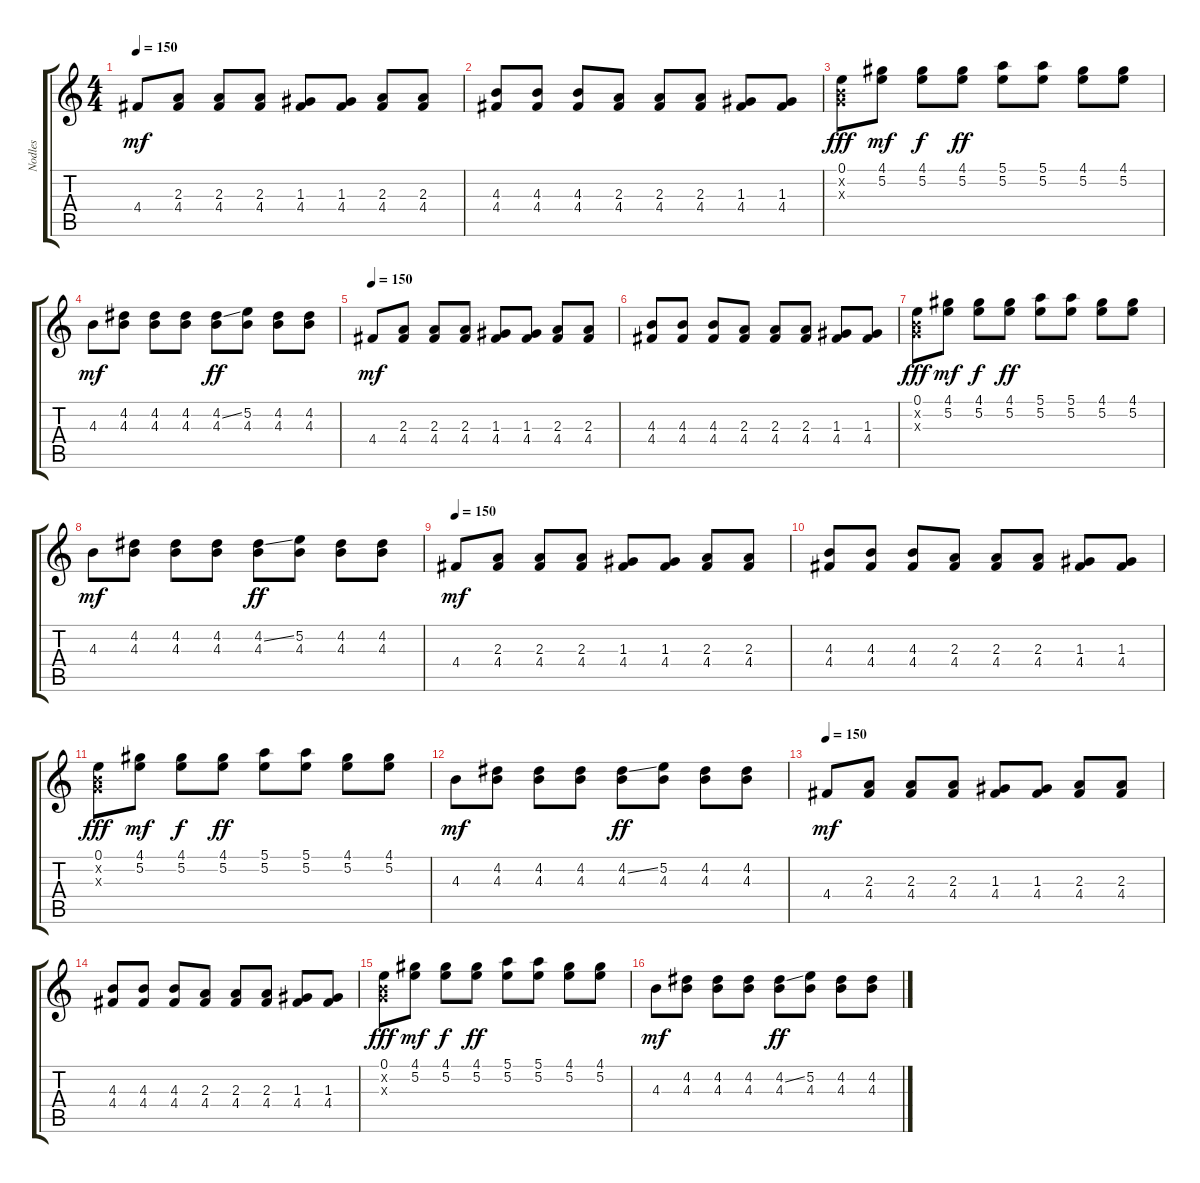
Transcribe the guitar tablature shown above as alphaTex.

\track ("Nodles" "Nodles") {instrument distortionguitar}
\staff {score tabs}
\tuning (E4 B3 G3 D3 A2 E2) {hide}
\ts (4 4)
\tempo 150
\clef g2
\ks c
4.4.8{dy mf} (2.3 4.4).8 (2.3 4.4).8 (2.3 4.4).8 (1.3 4.4).8 (1.3 4.4).8 (2.3 4.4).8 (2.3 4.4).8 |
(4.3 4.4).8 (4.3 4.4).8 (4.3 4.4).8 (2.3 4.4).8 (2.3 4.4).8 (2.3 4.4).8 (1.3 4.4).8 (1.3 4.4).8 |
(0.1 0.2{x} 0.3{x}).8{dy fff} (4.1 5.2).8{dy mf} (4.1 5.2).8{dy f} (4.1 5.2).8{dy ff} (5.1 5.2).8 (5.1 5.2).8 (4.1 5.2).8 (4.1 5.2).8 |
4.3.8{dy mf} (4.2 4.3).8 (4.2 4.3).8 (4.2 4.3).8 (4.2{ss} 4.3).8{dy ff} (5.2 4.3).8 (4.2 4.3).8 (4.2 4.3).8 |
\tempo 150
4.4.8{dy mf} (2.3 4.4).8 (2.3 4.4).8 (2.3 4.4).8 (1.3 4.4).8 (1.3 4.4).8 (2.3 4.4).8 (2.3 4.4).8 |
(4.3 4.4).8 (4.3 4.4).8 (4.3 4.4).8 (2.3 4.4).8 (2.3 4.4).8 (2.3 4.4).8 (1.3 4.4).8 (1.3 4.4).8 |
(0.1 0.2{x} 0.3{x}).8{dy fff} (4.1 5.2).8{dy mf} (4.1 5.2).8{dy f} (4.1 5.2).8{dy ff} (5.1 5.2).8 (5.1 5.2).8 (4.1 5.2).8 (4.1 5.2).8 |
4.3.8{dy mf} (4.2 4.3).8 (4.2 4.3).8 (4.2 4.3).8 (4.2{ss} 4.3).8{dy ff} (5.2 4.3).8 (4.2 4.3).8 (4.2 4.3).8 |
\tempo 150
4.4.8{dy mf} (2.3 4.4).8 (2.3 4.4).8 (2.3 4.4).8 (1.3 4.4).8 (1.3 4.4).8 (2.3 4.4).8 (2.3 4.4).8 |
(4.3 4.4).8 (4.3 4.4).8 (4.3 4.4).8 (2.3 4.4).8 (2.3 4.4).8 (2.3 4.4).8 (1.3 4.4).8 (1.3 4.4).8 |
(0.1 0.2{x} 0.3{x}).8{dy fff} (4.1 5.2).8{dy mf} (4.1 5.2).8{dy f} (4.1 5.2).8{dy ff} (5.1 5.2).8 (5.1 5.2).8 (4.1 5.2).8 (4.1 5.2).8 |
4.3.8{dy mf} (4.2 4.3).8 (4.2 4.3).8 (4.2 4.3).8 (4.2{ss} 4.3).8{dy ff} (5.2 4.3).8 (4.2 4.3).8 (4.2 4.3).8 |
\tempo 150
4.4.8{dy mf} (2.3 4.4).8 (2.3 4.4).8 (2.3 4.4).8 (1.3 4.4).8 (1.3 4.4).8 (2.3 4.4).8 (2.3 4.4).8 |
(4.3 4.4).8 (4.3 4.4).8 (4.3 4.4).8 (2.3 4.4).8 (2.3 4.4).8 (2.3 4.4).8 (1.3 4.4).8 (1.3 4.4).8 |
(0.1 0.2{x} 0.3{x}).8{dy fff} (4.1 5.2).8{dy mf} (4.1 5.2).8{dy f} (4.1 5.2).8{dy ff} (5.1 5.2).8 (5.1 5.2).8 (4.1 5.2).8 (4.1 5.2).8 |
4.3.8{dy mf} (4.2 4.3).8 (4.2 4.3).8 (4.2 4.3).8 (4.2{ss} 4.3).8{dy ff} (5.2 4.3).8 (4.2 4.3).8 (4.2 4.3).8
